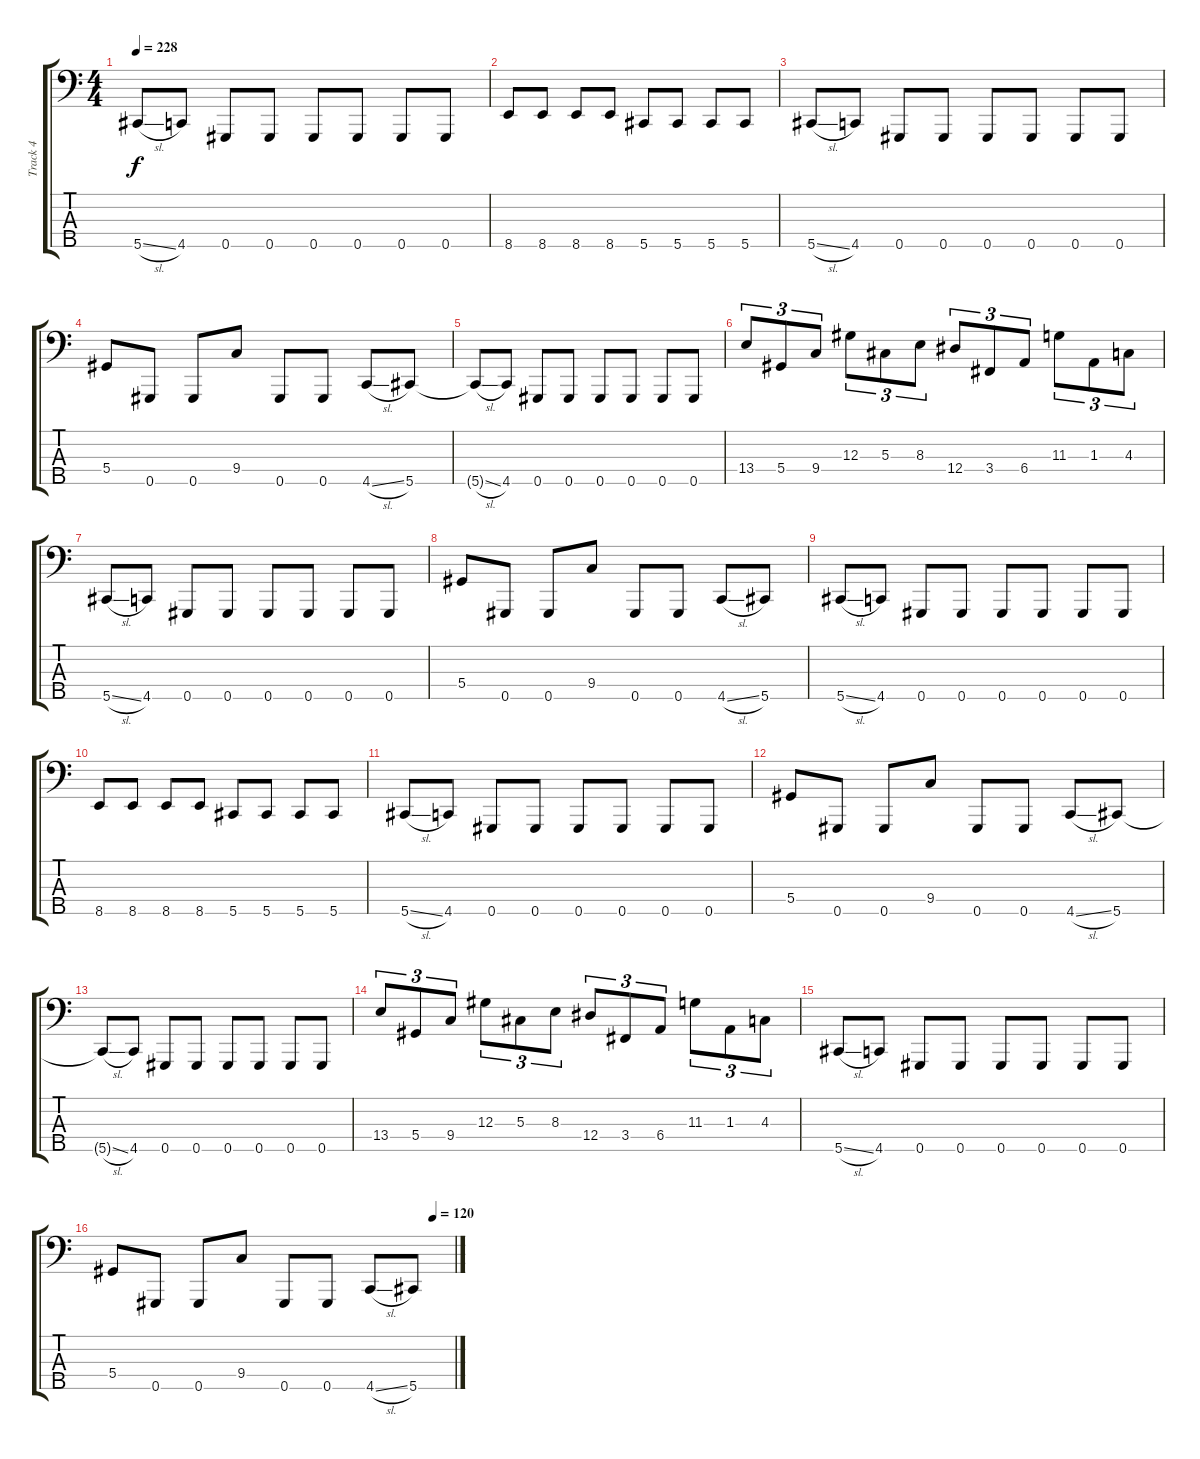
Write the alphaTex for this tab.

\track ("Track 4" "Track 4") {instrument electricbassfinger}
\staff {score tabs}
\tuning (Gb2 Db2 Ab1 Eb1 Ab0) {hide}
\ts (4 4)
\tempo 228
\clef f4
\ks c
5.5{sl}.8{dy f} 4.5.8 0.5.8 0.5.8 0.5.8 0.5.8 0.5.8 0.5.8 |
8.5.8 8.5.8 8.5.8 8.5.8 5.5.8 5.5.8 5.5.8 5.5.8 |
5.5{sl}.8 4.5.8 0.5.8 0.5.8 0.5.8 0.5.8 0.5.8 0.5.8 |
5.4.8 0.5.8 0.5.8 9.4.8 0.5.8 0.5.8 4.5{sl}.8 5.5.8 |
5.5{sl t}.8 4.5.8 0.5.8 0.5.8 0.5.8 0.5.8 0.5.8 0.5.8 |
13.4.8{tu (3 2)} 5.4.8{tu (3 2)} 9.4.8{tu (3 2)} 12.3.8{tu (3 2)} 5.3.8{tu (3 2)} 8.3.8{tu (3 2)} 12.4.8{tu (3 2)} 3.4.8{tu (3 2)} 6.4.8{tu (3 2)} 11.3.8{tu (3 2)} 1.3.8{tu (3 2)} 4.3.8{tu (3 2)} |
5.5{sl}.8 4.5.8 0.5.8 0.5.8 0.5.8 0.5.8 0.5.8 0.5.8 |
5.4.8 0.5.8 0.5.8 9.4.8 0.5.8 0.5.8 4.5{sl}.8 5.5.8 |
5.5{sl}.8 4.5.8 0.5.8 0.5.8 0.5.8 0.5.8 0.5.8 0.5.8 |
8.5.8 8.5.8 8.5.8 8.5.8 5.5.8 5.5.8 5.5.8 5.5.8 |
5.5{sl}.8 4.5.8 0.5.8 0.5.8 0.5.8 0.5.8 0.5.8 0.5.8 |
5.4.8 0.5.8 0.5.8 9.4.8 0.5.8 0.5.8 4.5{sl}.8 5.5.8 |
5.5{sl t}.8 4.5.8 0.5.8 0.5.8 0.5.8 0.5.8 0.5.8 0.5.8 |
13.4.8{tu (3 2)} 5.4.8{tu (3 2)} 9.4.8{tu (3 2)} 12.3.8{tu (3 2)} 5.3.8{tu (3 2)} 8.3.8{tu (3 2)} 12.4.8{tu (3 2)} 3.4.8{tu (3 2)} 6.4.8{tu (3 2)} 11.3.8{tu (3 2)} 1.3.8{tu (3 2)} 4.3.8{tu (3 2)} |
5.5{sl}.8 4.5.8 0.5.8 0.5.8 0.5.8 0.5.8 0.5.8 0.5.8 |
\tempo (120 0.9375)
5.4.8 0.5.8 0.5.8 9.4.8 0.5.8 0.5.8 4.5{sl}.8 5.5.8
